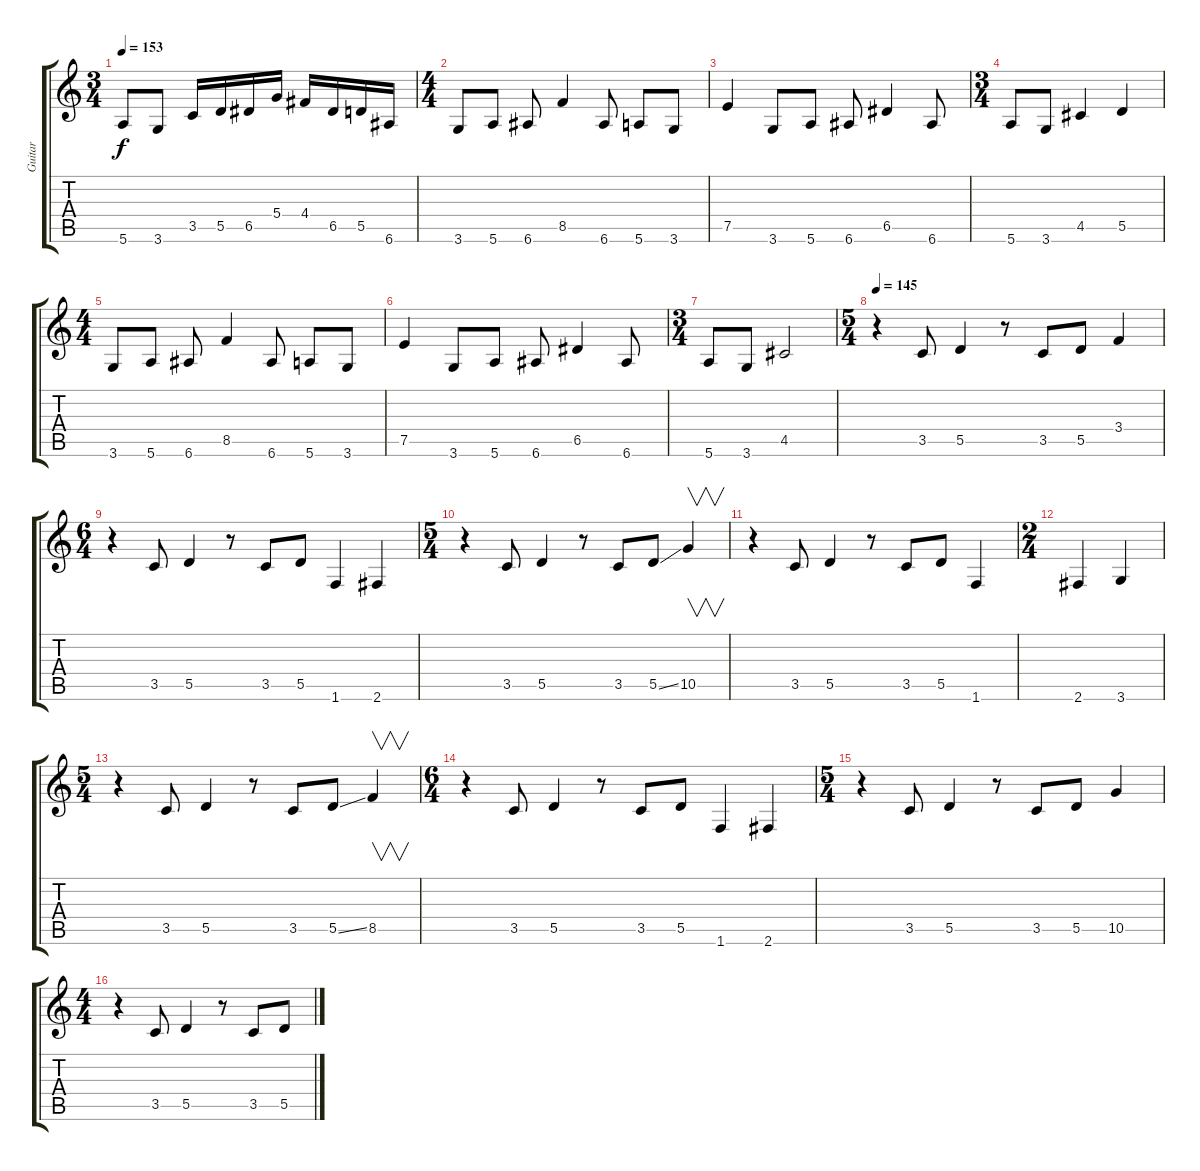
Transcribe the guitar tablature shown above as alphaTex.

\track ("Guitar" "Guitar") {instrument distortionguitar}
\staff {score tabs}
\tuning (E4 B3 G3 D3 A2 E2) {hide}
\ts (3 4)
\tempo 153
\clef g2
\ks c
5.6.8{dy f} 3.6.8 3.5.16 5.5.16 6.5.16 5.4.16 4.4.16 6.5.16 5.5.16 6.6.16 |
\ts (4 4)
3.6.8 5.6.8 6.6.8 8.5.4 6.6.8 5.6.8 3.6.8 |
7.5.4 3.6.8 5.6.8 6.6.8 6.5.4 6.6.8 |
\ts (3 4)
5.6.8 3.6.8 4.5.4 5.5.4 |
\ts (4 4)
3.6.8 5.6.8 6.6.8 8.5.4 6.6.8 5.6.8 3.6.8 |
7.5.4 3.6.8 5.6.8 6.6.8 6.5.4 6.6.8 |
\ts (3 4)
5.6.8 3.6.8 4.5.2 |
\ts (5 4)
\tempo 145
r.4 3.5.8 5.5.4 r.8 3.5.8 5.5.8 3.4.4 |
\ts (6 4)
r.4 3.5.8 5.5.4 r.8 3.5.8 5.5.8 1.6.4 2.6.4 |
\ts (5 4)
r.4 3.5.8 5.5.4 r.8 3.5.8 5.5{ss}.8 10.5.4{v} |
r.4 3.5.8 5.5.4 r.8 3.5.8 5.5.8 1.6.4 |
\ts (2 4)
2.6.4 3.6.4 |
\ts (5 4)
r.4 3.5.8 5.5.4 r.8 3.5.8 5.5{ss}.8 8.5.4{v} |
\ts (6 4)
r.4 3.5.8 5.5.4 r.8 3.5.8 5.5.8 1.6.4 2.6.4 |
\ts (5 4)
r.4 3.5.8 5.5.4 r.8 3.5.8 5.5.8 10.5.4 |
\ts (4 4)
r.4 3.5.8 5.5.4 r.8 3.5.8 5.5.8
